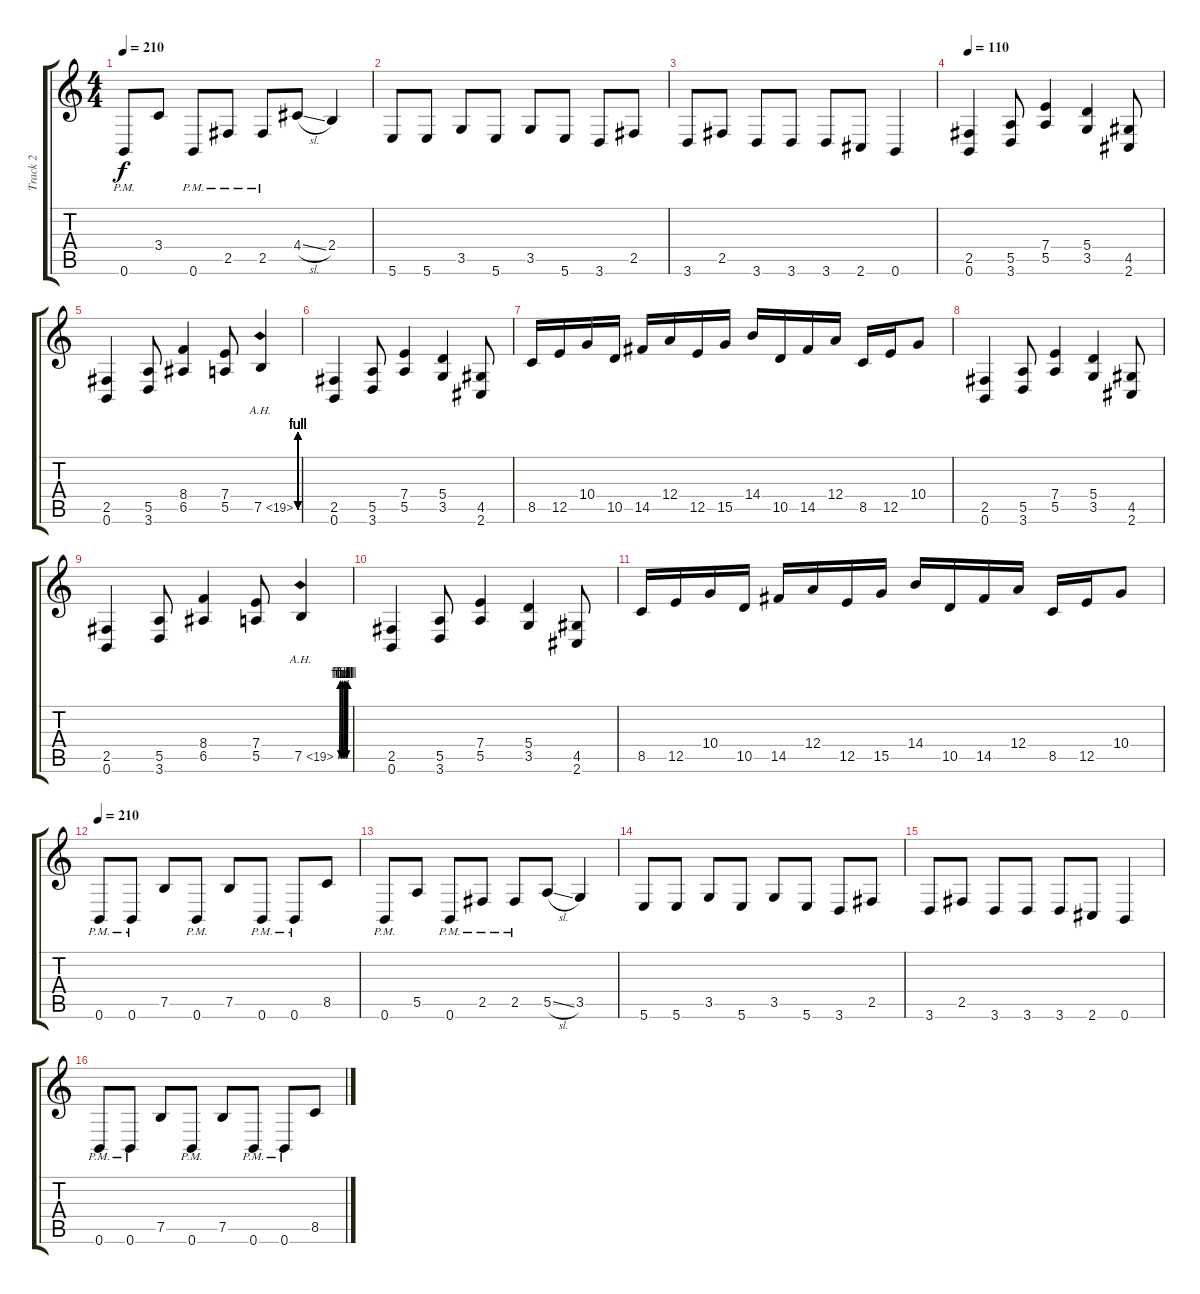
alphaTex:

\track ("Track 2" "Track 2") {instrument distortionguitar}
\staff {score tabs}
\tuning (B3 Gb3 D3 A2 E2 B1) {hide}
\ts (4 4)
\tempo 210
\clef g2
\ks c
0.6{pm}.8{dy f} 3.4.8 0.6{pm}.8 2.5{pm}.8 2.5{pm}.8 4.4{sl}.8 2.4.4 |
5.6.8 5.6.8 3.5.8 5.6.8 3.5.8 5.6.8 3.6.8 2.5.8 |
3.6.8 2.5.8 3.6.8 3.6.8 3.6.8 2.6.8 0.6.4 |
\tempo 110
(2.5 0.6).4 (5.5 3.6).8 (7.4 5.5).4 (5.4 3.5).4 (4.5 2.6).8 |
(2.5 0.6).4 (5.5 3.6).8 (8.4 6.5).4 (7.4 5.5).8 7.5{be (custom 0 0 10 4 15 0 21 4 25 0 33 4 36 0 42 4 46 0 53 4 60 4) ah 12}.4 |
(2.5 0.6).4 (5.5 3.6).8 (7.4 5.5).4 (5.4 3.5).4 (4.5 2.6).8 |
8.5.16 12.5.16 10.4.16 10.5.16 14.5.16 12.4.16 12.5.16 15.5.16 14.4.16 10.5.16 14.5.16 12.4.16 8.5.16 12.5.16 10.4.8 |
(2.5 0.6).4 (5.5 3.6).8 (7.4 5.5).4 (5.4 3.5).4 (4.5 2.6).8 |
(2.5 0.6).4 (5.5 3.6).8 (8.4 6.5).4 (7.4 5.5).8 7.5{be (custom 0 0 10 4 15 0 21 4 25 0 33 4 36 0 42 4 46 0 53 4 60 4) ah 12}.4 |
(2.5 0.6).4 (5.5 3.6).8 (7.4 5.5).4 (5.4 3.5).4 (4.5 2.6).8 |
8.5.16 12.5.16 10.4.16 10.5.16 14.5.16 12.4.16 12.5.16 15.5.16 14.4.16 10.5.16 14.5.16 12.4.16 8.5.16 12.5.16 10.4.8 |
\tempo 210
0.6{pm}.8 0.6{pm}.8 7.5.8 0.6{pm}.8 7.5.8 0.6{pm}.8 0.6{pm}.8 8.5.8 |
0.6{pm}.8 5.5.8 0.6{pm}.8 2.5{pm}.8 2.5{pm}.8 5.5{sl}.8 3.5.4 |
5.6.8 5.6.8 3.5.8 5.6.8 3.5.8 5.6.8 3.6.8 2.5.8 |
3.6.8 2.5.8 3.6.8 3.6.8 3.6.8 2.6.8 0.6.4 |
0.6{pm}.8 0.6{pm}.8 7.5.8 0.6{pm}.8 7.5.8 0.6{pm}.8 0.6{pm}.8 8.5.8
